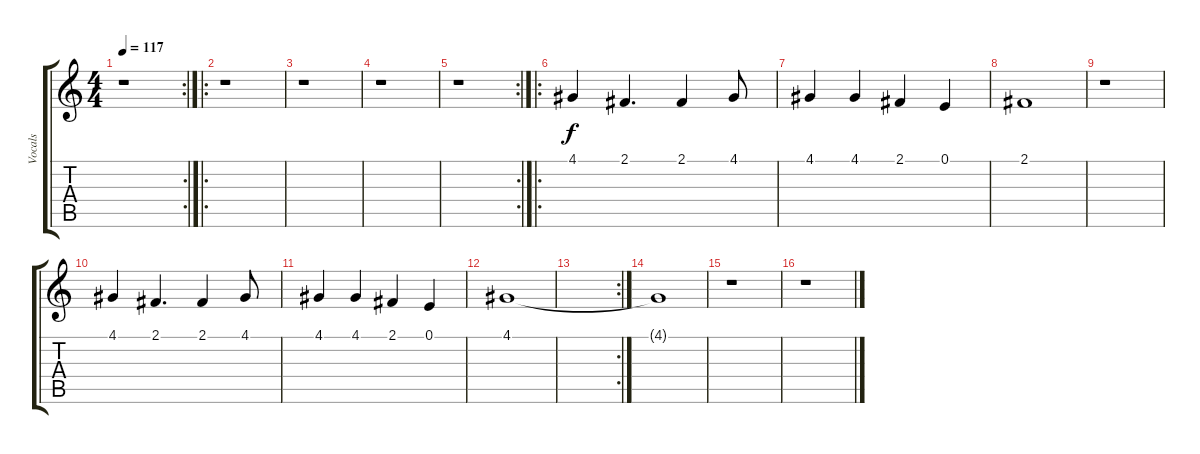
\track ("Vocals" "Vocals") {instrument tenorsax}
\staff {score tabs}
\tuning (E4 B3 G3 D3 A2 E2) {hide}
\rc 2
\ts (4 4)
\tempo 117
\clef g2
\ks c
r.1{dy f} |
\ro
r.1 |
r.1 |
r.1 |
\rc 2
r.1 |
\ro
4.1.4 2.1.4{d} 2.1.4 4.1.8 |
4.1.4 4.1.4 2.1.4 0.1.4 |
2.1.1 |
r.1 |
4.1.4{volume 13} 2.1.4{d} 2.1.4 4.1.8 |
4.1.4 4.1.4 2.1.4 0.1.4 |
4.1.1 |
\rc 2
|
4.1{t}.1 |
r.1 |
r.1
